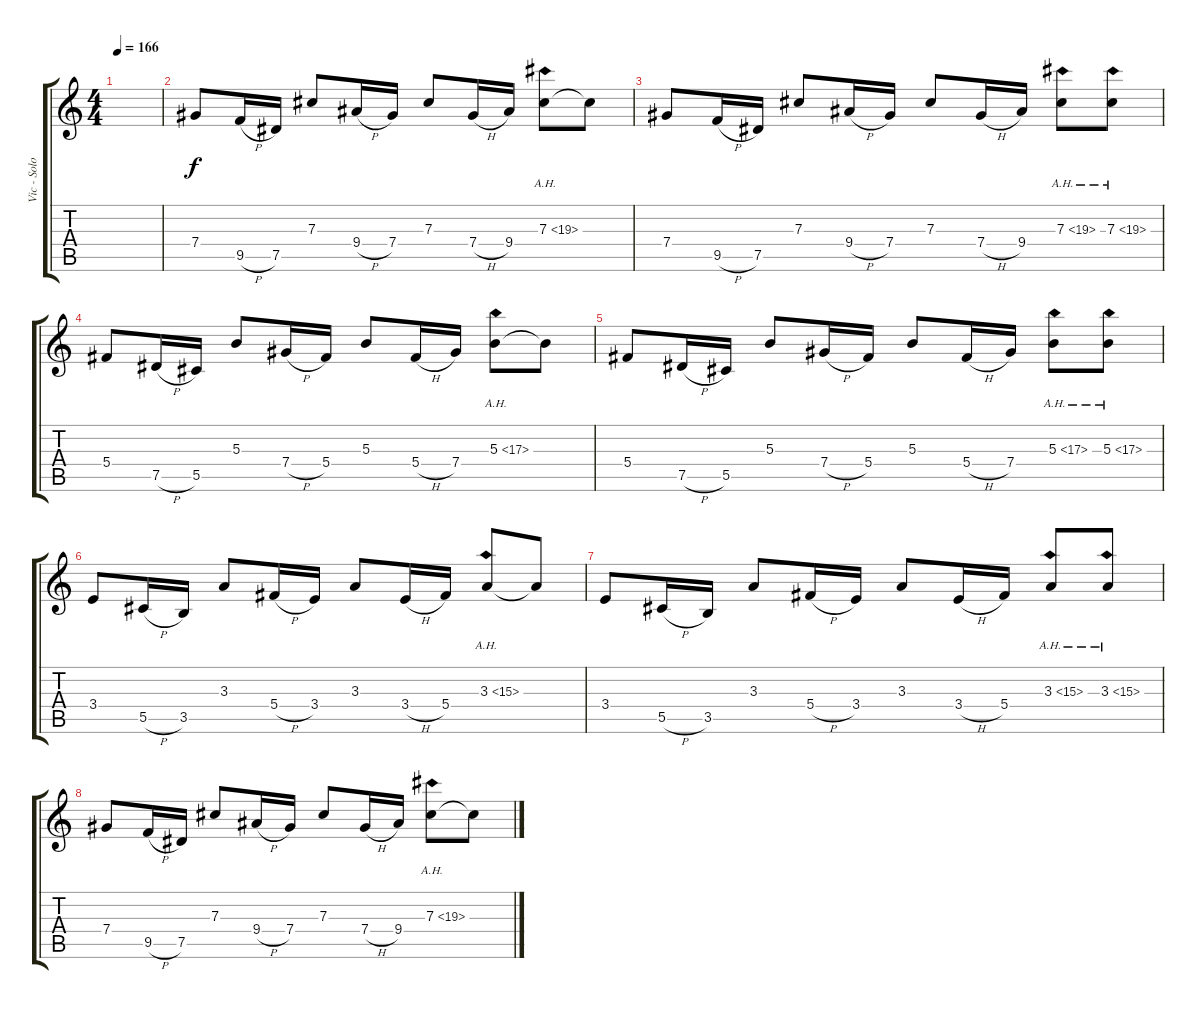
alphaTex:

\track ("Vic - Solo" "Vic - Solo") {instrument distortionguitar}
\staff {score tabs}
\tuning (Eb4 Bb3 Gb3 Db3 Ab2 Eb2) {hide}
\ts (4 4)
\tempo 166
\clef g2
\ks c
|
7.4.8 9.5{h}.16 7.5.16 7.3.8 9.4{h}.16 7.4.16 7.3.8 7.4{h}.16 9.4.16 7.3{ah 12}.8 7.3{t}.8 |
7.4.8 9.5{h}.16 7.5.16 7.3.8 9.4{h}.16 7.4.16 7.3.8 7.4{h}.16 9.4.16 7.3{ah 12}.8 7.3{ah 12}.8 |
5.4.8 7.5{h}.16 5.5.16 5.3.8 7.4{h}.16 5.4.16 5.3.8 5.4{h}.16 7.4.16 5.3{ah 12}.8 5.3{t}.8 |
5.4.8 7.5{h}.16 5.5.16 5.3.8 7.4{h}.16 5.4.16 5.3.8 5.4{h}.16 7.4.16 5.3{ah 12}.8 5.3{ah 12}.8 |
3.4.8 5.5{h}.16 3.5.16 3.3.8 5.4{h}.16 3.4.16 3.3.8 3.4{h}.16 5.4.16 3.3{ah 12}.8 3.3{t}.8 |
3.4.8 5.5{h}.16 3.5.16 3.3.8 5.4{h}.16 3.4.16 3.3.8 3.4{h}.16 5.4.16 3.3{ah 12}.8 3.3{ah 12}.8 |
7.4.8 9.5{h}.16 7.5.16 7.3.8 9.4{h}.16 7.4.16 7.3.8 7.4{h}.16 9.4.16 7.3{ah 12}.8 7.3{t}.8
